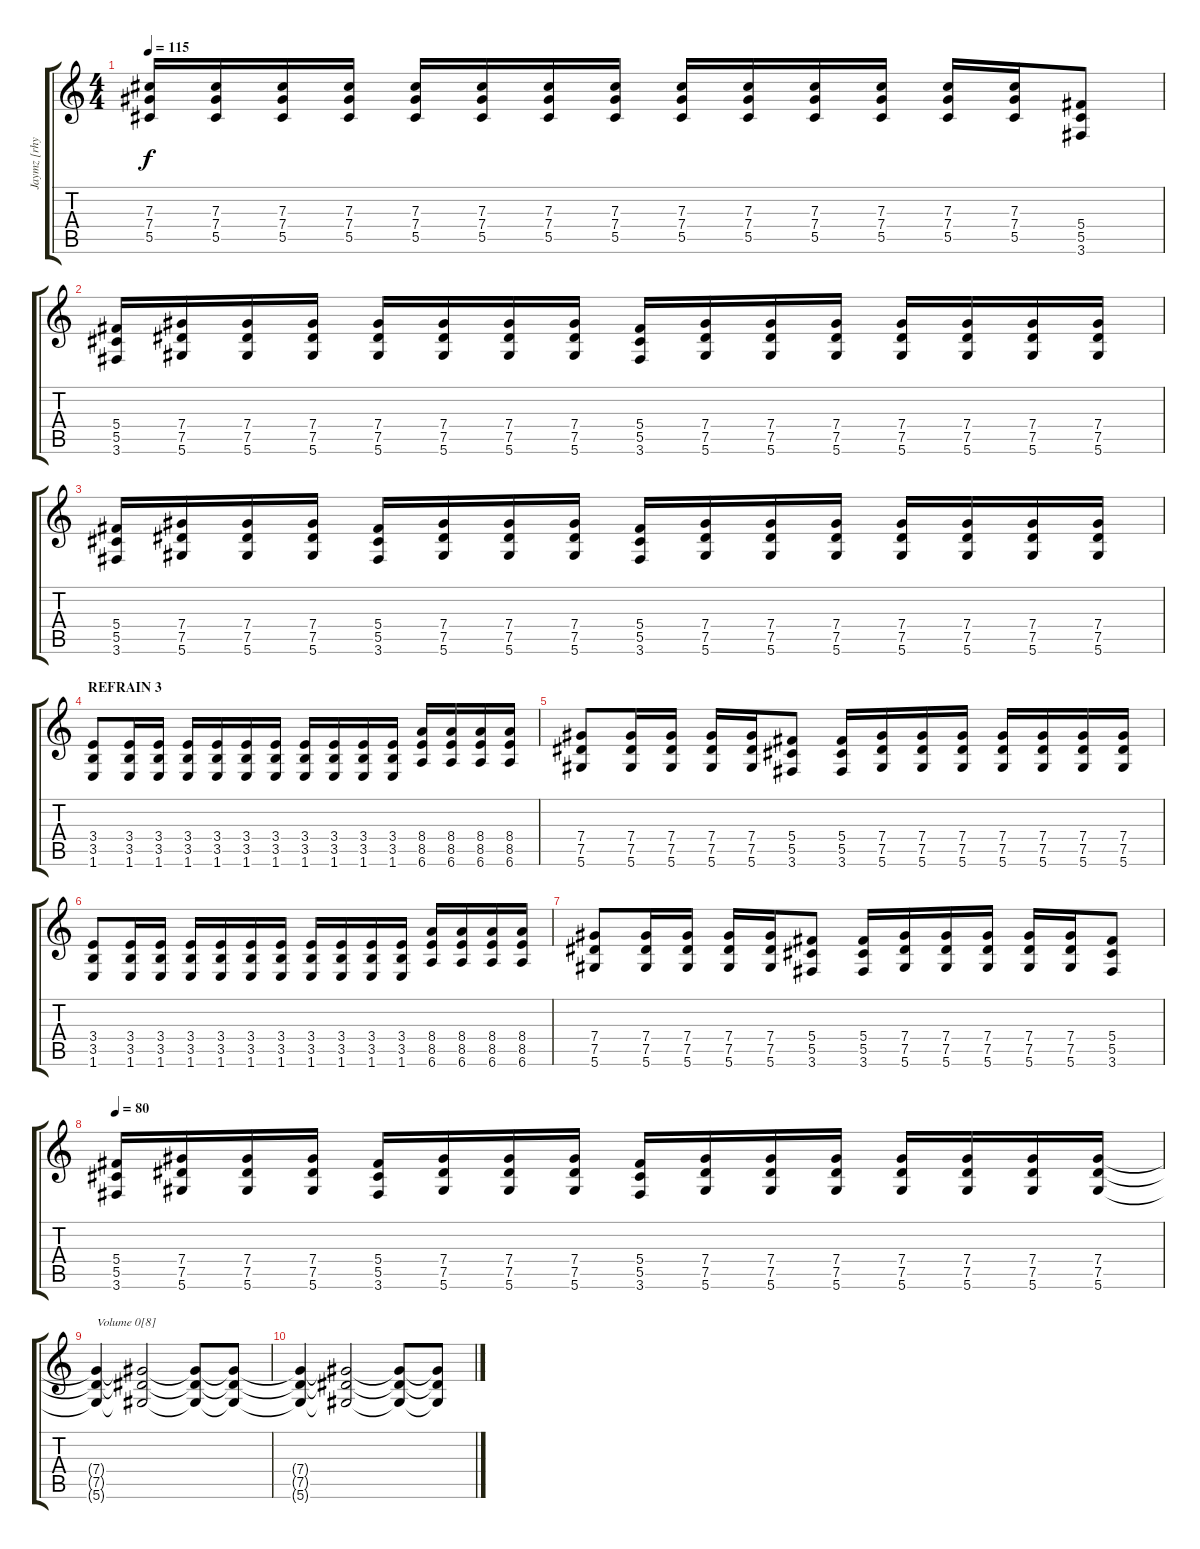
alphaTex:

\track ("Jaymz [rhythm guitar]" "Jaymz [rhy") {instrument distortionguitar}
\staff {score tabs}
\tuning (Eb4 Bb3 Gb3 Db3 Ab2 Eb2) {hide}
\ts (4 4)
\tempo 115
\clef g2
\ks c
(7.3 7.4 5.5).16{dy f} (7.3 7.4 5.5).16 (7.3 7.4 5.5).16 (7.3 7.4 5.5).16 (7.3 7.4 5.5).16 (7.3 7.4 5.5).16 (7.3 7.4 5.5).16 (7.3 7.4 5.5).16 (7.3 7.4 5.5).16 (7.3 7.4 5.5).16 (7.3 7.4 5.5).16 (7.3 7.4 5.5).16 (7.3 7.4 5.5).16 (7.3 7.4 5.5).16 (5.4 5.5 3.6).8 |
(5.4 5.5 3.6).16 (7.4 7.5 5.6).16 (7.4 7.5 5.6).16 (7.4 7.5 5.6).16 (7.4 7.5 5.6).16 (7.4 7.5 5.6).16 (7.4 7.5 5.6).16 (7.4 7.5 5.6).16 (5.4 5.5 3.6).16 (7.4 7.5 5.6).16 (7.4 7.5 5.6).16 (7.4 7.5 5.6).16 (7.4 7.5 5.6).16 (7.4 7.5 5.6).16 (7.4 7.5 5.6).16 (7.4 7.5 5.6).16 |
(5.4 5.5 3.6).16 (7.4 7.5 5.6).16 (7.4 7.5 5.6).16 (7.4 7.5 5.6).16 (5.4 5.5 3.6).16 (7.4 7.5 5.6).16 (7.4 7.5 5.6).16 (7.4 7.5 5.6).16 (5.4 5.5 3.6).16 (7.4 7.5 5.6).16 (7.4 7.5 5.6).16 (7.4 7.5 5.6).16 (7.4 7.5 5.6).16 (7.4 7.5 5.6).16 (7.4 7.5 5.6).16 (7.4 7.5 5.6).16 |
\section ("" "REFRAIN 3")
(3.4 3.5 1.6).8 (3.4 3.5 1.6).16 (3.4 3.5 1.6).16 (3.4 3.5 1.6).16 (3.4 3.5 1.6).16 (3.4 3.5 1.6).16 (3.4 3.5 1.6).16 (3.4 3.5 1.6).16 (3.4 3.5 1.6).16 (3.4 3.5 1.6).16 (3.4 3.5 1.6).16 (8.4 8.5 6.6).16 (8.4 8.5 6.6).16 (8.4 8.5 6.6).16 (8.4 8.5 6.6).16 |
(7.4 7.5 5.6).8 (7.4 7.5 5.6).16 (7.4 7.5 5.6).16 (7.4 7.5 5.6).16 (7.4 7.5 5.6).16 (5.4 5.5 3.6).8 (5.4 5.5 3.6).16 (7.4 7.5 5.6).16 (7.4 7.5 5.6).16 (7.4 7.5 5.6).16 (7.4 7.5 5.6).16 (7.4 7.5 5.6).16 (7.4 7.5 5.6).16 (7.4 7.5 5.6).16 |
(3.4 3.5 1.6).8 (3.4 3.5 1.6).16 (3.4 3.5 1.6).16 (3.4 3.5 1.6).16 (3.4 3.5 1.6).16 (3.4 3.5 1.6).16 (3.4 3.5 1.6).16 (3.4 3.5 1.6).16 (3.4 3.5 1.6).16 (3.4 3.5 1.6).16 (3.4 3.5 1.6).16 (8.4 8.5 6.6).16 (8.4 8.5 6.6).16 (8.4 8.5 6.6).16 (8.4 8.5 6.6).16 |
(7.4 7.5 5.6).8 (7.4 7.5 5.6).16 (7.4 7.5 5.6).16 (7.4 7.5 5.6).16 (7.4 7.5 5.6).16 (5.4 5.5 3.6).8 (5.4 5.5 3.6).16 (7.4 7.5 5.6).16 (7.4 7.5 5.6).16 (7.4 7.5 5.6).16 (7.4 7.5 5.6).16 (7.4 7.5 5.6).16 (5.4 5.5 3.6).8 |
\tempo 80
(5.4 5.5 3.6).16 (7.4 7.5 5.6).16 (7.4 7.5 5.6).16 (7.4 7.5 5.6).16 (5.4 5.5 3.6).16 (7.4 7.5 5.6).16 (7.4 7.5 5.6).16 (7.4 7.5 5.6).16 (5.4 5.5 3.6).16 (7.4 7.5 5.6).16 (7.4 7.5 5.6).16 (7.4 7.5 5.6).16 (7.4 7.5 5.6).16 (7.4 7.5 5.6).16 (7.4 7.5 5.6).16 (7.4 7.5 5.6).16 |
(7.4{t} 7.5{t} 5.6{t}).4{txt "Volume 0[8]" volume 0} (7.4{t} 7.5{t} 5.6{t}).2 (7.4{t} 7.5{t} 5.6{t}).8 (7.4{t} 7.5{t} 5.6{t}).8 |
(7.4{t} 7.5{t} 5.6{t}).4 (7.4{t} 7.5{t} 5.6{t}).2 (7.4{t} 7.5{t} 5.6{t}).8 (7.4{t} 7.5{t} 5.6{t}).8
